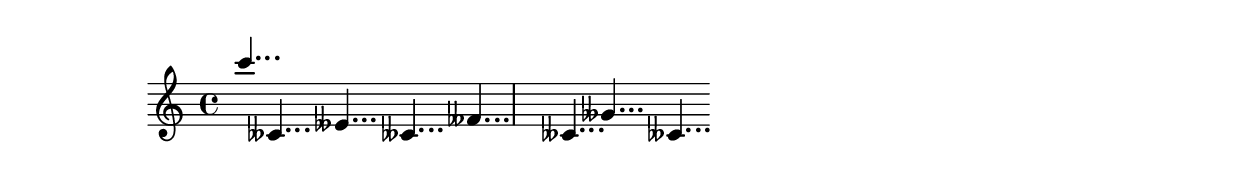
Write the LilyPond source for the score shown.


\header {

  texidoc = "accidentals may be folded under preceding notes."
  }
\version "2.14.0"

\paper {
  ragged-right = ##t
  }

\relative c''' {
  \stemUp c4...*1/2

  ceses,,!
  eses!
  ceses!
  feses!
  ceses!
  geses'!
  ceses,!

}

